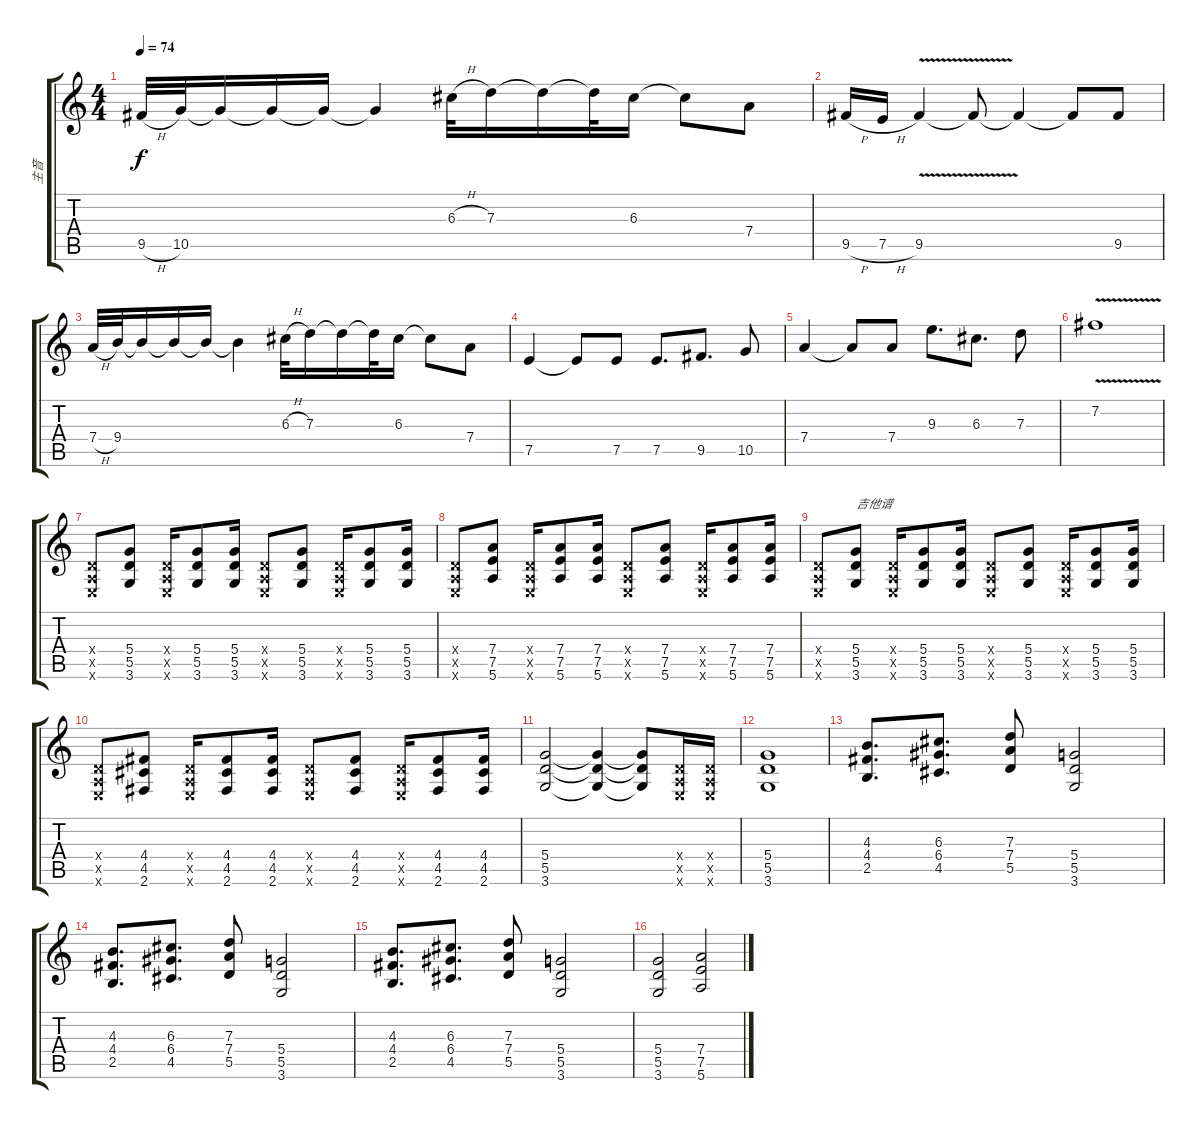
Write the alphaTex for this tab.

\track ("主音" "主音") {instrument overdrivenguitar}
\staff {score tabs}
\tuning (E4 B3 G3 D3 A2 E2) {hide}
\ts (4 4)
\tempo 74
\clef g2
\ks c
9.5{h}.32{dy f} 10.5.32 10.5{t}.16 10.5{t}.16 10.5{t}.16 10.5{t}.4 6.3{h}.32 7.3.16 7.3{t}.16 7.3{t}.32 6.3.16 6.3{t}.8 7.4.8 |
9.5{h}.16 7.5{h}.16 9.5{v}.4 9.5{t}.8 9.5{t}.4 9.5{t}.8 9.5.8 |
7.4{h}.32 9.4.32 9.4{t}.16 9.4{t}.16 9.4{t}.16 9.4{t}.4 6.3{h}.32 7.3.16 7.3{t}.16 7.3{t}.32 6.3.16 6.3{t}.8 7.4.8 |
7.5.4 7.5{t}.8 7.5.8 7.5.8{d} 9.5.8{d} 10.5.8 |
7.4.4 7.4{t}.8 7.4.8 9.3.8{d} 6.3.8{d} 7.3.8 |
7.2{v}.1 |
(0.4{x} 0.5{x} 0.6{x}).8 (5.4 5.5 3.6).8 (0.4{x} 0.5{x} 0.6{x}).16 (5.4 5.5 3.6).8 (5.4 5.5 3.6).16 (0.4{x} 0.5{x} 0.6{x}).8 (5.4 5.5 3.6).8 (0.4{x} 0.5{x} 0.6{x}).16 (5.4 5.5 3.6).8 (5.4 5.5 3.6).16 |
(0.4{x} 0.5{x} 0.6{x}).8 (7.4 7.5 5.6).8 (0.4{x} 0.5{x} 0.6{x}).16 (7.4 7.5 5.6).8 (7.4 7.5 5.6).16 (0.4{x} 0.5{x} 0.6{x}).8 (7.4 7.5 5.6).8 (0.4{x} 0.5{x} 0.6{x}).16 (7.4 7.5 5.6).8 (7.4 7.5 5.6).16 |
(0.4{x} 0.5{x} 0.6{x}).8 (5.4 5.5 3.6).8{txt "吉他谱"} (0.4{x} 0.5{x} 0.6{x}).16 (5.4 5.5 3.6).8 (5.4 5.5 3.6).16 (0.4{x} 0.5{x} 0.6{x}).8 (5.4 5.5 3.6).8 (0.4{x} 0.5{x} 0.6{x}).16 (5.4 5.5 3.6).8 (5.4 5.5 3.6).16 |
(0.4{x} 0.5{x} 0.6{x}).8 (4.4 4.5 2.6).8 (0.4{x} 0.5{x} 0.6{x}).16 (4.4 4.5 2.6).8 (4.4 4.5 2.6).16 (0.4{x} 0.5{x} 0.6{x}).8 (4.4 4.5 2.6).8 (0.4{x} 0.5{x} 0.6{x}).16 (4.4 4.5 2.6).8 (4.4 4.5 2.6).16 |
(5.4 5.5 3.6).2 (5.4{t} 5.5{t} 3.6{t}).4 (5.4{t} 5.5{t} 3.6{t}).8 (0.4{x} 0.5{x} 0.6{x}).16 (0.4{x} 0.5{x} 0.6{x}).16 |
(5.4 5.5 3.6).1 |
(4.3 4.4 2.5).8{d} (6.3 6.4 4.5).8{d} (7.3 7.4 5.5).8 (5.4 5.5 3.6).2 |
(4.3 4.4 2.5).8{d} (6.3 6.4 4.5).8{d} (7.3 7.4 5.5).8 (5.4 5.5 3.6).2 |
(4.3 4.4 2.5).8{d} (6.3 6.4 4.5).8{d} (7.3 7.4 5.5).8 (5.4 5.5 3.6).2 |
(5.4 5.5 3.6).2 (7.4 7.5 5.6).2
